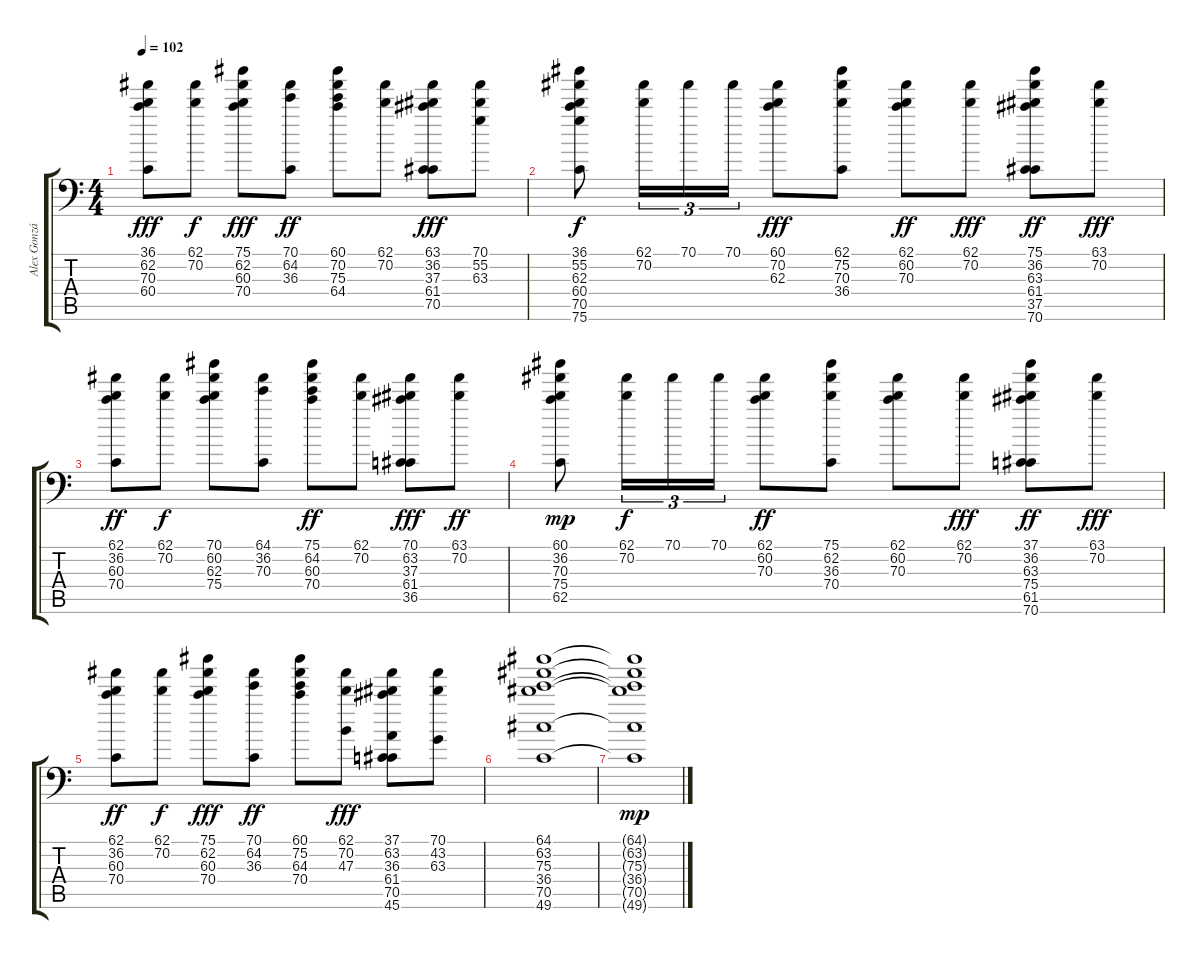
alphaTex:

\track ("Alex González" "Alex Gonzá") {instrument acousticgrandpiano}
\staff {score tabs}
\tuning (C-1 C-1 C-1 C-1 C-1 C-1) {hide}
\ts (4 4)
\tempo 102
\clef f4
\ks c
(36.1 62.2 70.3 60.4).8{dy fff} (62.1 70.2).8{dy f} (75.1 62.2 60.3 70.4).8{dy fff} (70.1 64.2 36.3).8{dy ff} (60.1 70.2 75.3 64.4).8 (62.1 70.2).8 (63.1 36.2 37.3 61.4 70.5).8{dy fff} (70.1 55.2 63.3).8 |
(36.1 55.2 62.3 60.4 70.5 75.6).8{dy f} (62.1 70.2).16{tu (3 2)} 70.1.16{tu (3 2)} 70.1.16{tu (3 2)} (60.1 70.2 62.3).8{dy fff} (62.1 75.2 70.3 36.4).8 (62.1 60.2 70.3).8{dy ff} (62.1 70.2).8{dy fff} (75.1 36.2 63.3 61.4 37.5 70.6).8{dy ff} (63.1 70.2).8{dy fff} |
(62.1 36.2 60.3 70.4).8{dy ff} (62.1 70.2).8{dy f} (70.1 60.2 62.3 75.4).8 (64.1 36.2 70.3).8 (75.1 64.2 60.3 70.4).8{dy ff} (62.1 70.2).8 (70.1 63.2 37.3 61.4 36.5).8{dy fff} (63.1 70.2).8{dy ff} |
(60.1 36.2 70.3 75.4 62.5).8{dy mp} (62.1 70.2).16{tu (3 2) dy f} 70.1.16{tu (3 2)} 70.1.16{tu (3 2)} (62.1 60.2 70.3).8{dy ff} (75.1 62.2 36.3 70.4).8 (62.1 60.2 70.3).8 (62.1 70.2).8{dy fff} (37.1 36.2 63.3 75.4 61.5 70.6).8{dy ff} (63.1 70.2).8{dy fff} |
(62.1 36.2 60.3 70.4).8{dy ff} (62.1 70.2).8{dy f} (75.1 62.2 60.3 70.4).8{dy fff} (70.1 64.2 36.3).8{dy ff} (60.1 75.2 64.3 70.4).8 (62.1 70.2 47.3).8{dy fff} (37.1 63.2 36.3 61.4 70.5 45.6).8 (70.1 43.2 63.3).8 |
(64.1 63.2 75.3 36.4 70.5 49.6).1 |
(64.1{t} 63.2{t} 75.3{t} 36.4{t} 70.5{t} 49.6{t}).1{dy mp}
